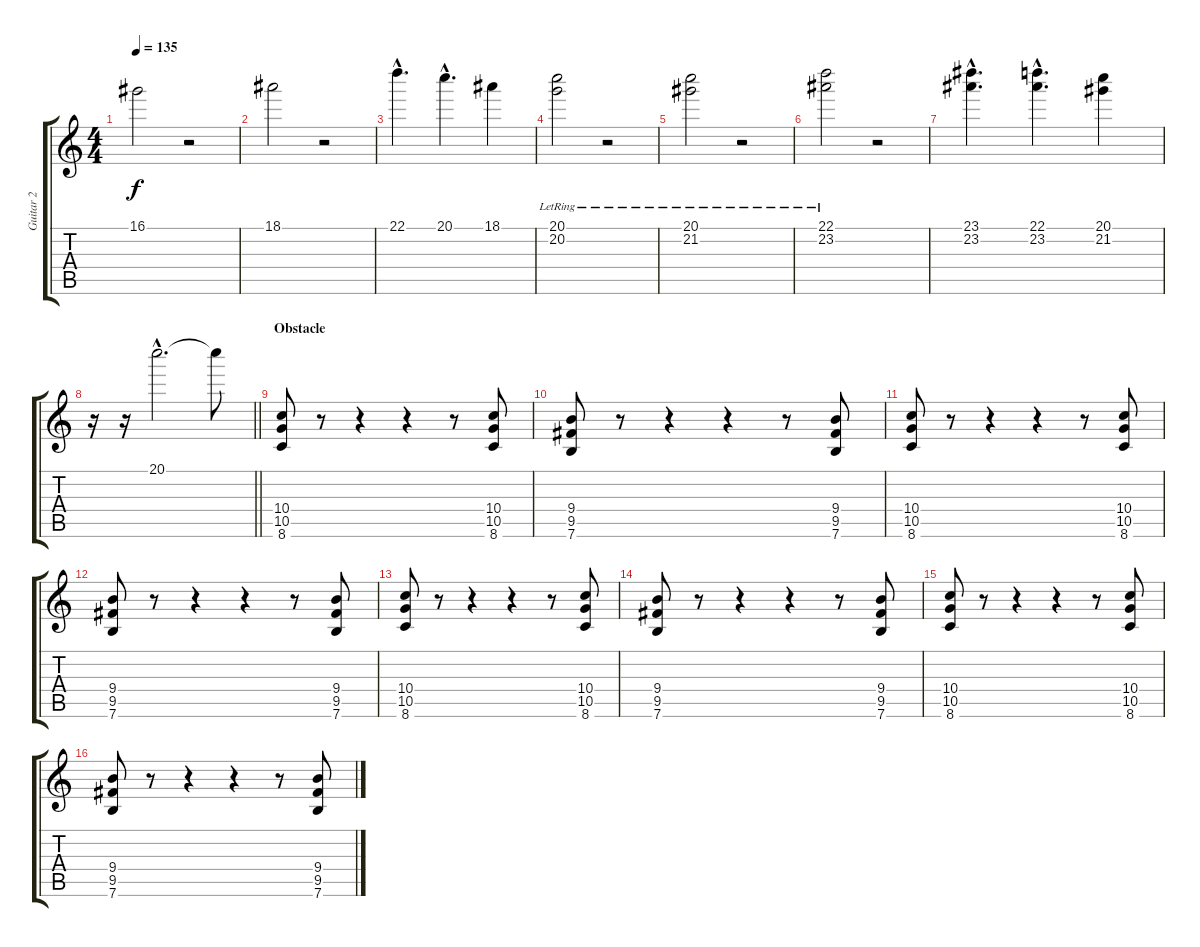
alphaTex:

\track ("Guitar 2" "Guitar 2") {instrument distortionguitar}
\staff {score tabs}
\tuning (E4 B3 G3 D3 A2 E2) {hide}
\ts (4 4)
\tempo 135
\clef g2
\ks c
16.1.2{dy f} r.2 |
18.1.2 r.2 |
22.1{hac}.4{d} 20.1{hac}.4{d} 18.1.4 |
(20.1{lr} 20.2).2 r.2 |
(20.1{lr} 21.2).2 r.2 |
(22.1{lr} 23.2).2 r.2 |
(23.1{hac} 23.2{hac}).4{d} (22.1{hac} 23.2{hac}).4{d} (20.1 21.2).4 |
\barLineRight lightlight
r.16 r.16 20.1{hac}.2{d} 20.1{t}.8 |
\section ("" "Obstacle")
(10.4 10.5 8.6).8 r.8 r.4 r.4 r.8 (10.4 10.5 8.6).8 |
(9.4 9.5 7.6).8 r.8 r.4 r.4 r.8 (9.4 9.5 7.6).8 |
(10.4 10.5 8.6).8 r.8 r.4 r.4 r.8 (10.4 10.5 8.6).8 |
(9.4 9.5 7.6).8 r.8 r.4 r.4 r.8 (9.4 9.5 7.6).8 |
(10.4 10.5 8.6).8 r.8 r.4 r.4 r.8 (10.4 10.5 8.6).8 |
(9.4 9.5 7.6).8 r.8 r.4 r.4 r.8 (9.4 9.5 7.6).8 |
(10.4 10.5 8.6).8 r.8 r.4 r.4 r.8 (10.4 10.5 8.6).8 |
(9.4 9.5 7.6).8 r.8 r.4 r.4 r.8 (9.4 9.5 7.6).8
